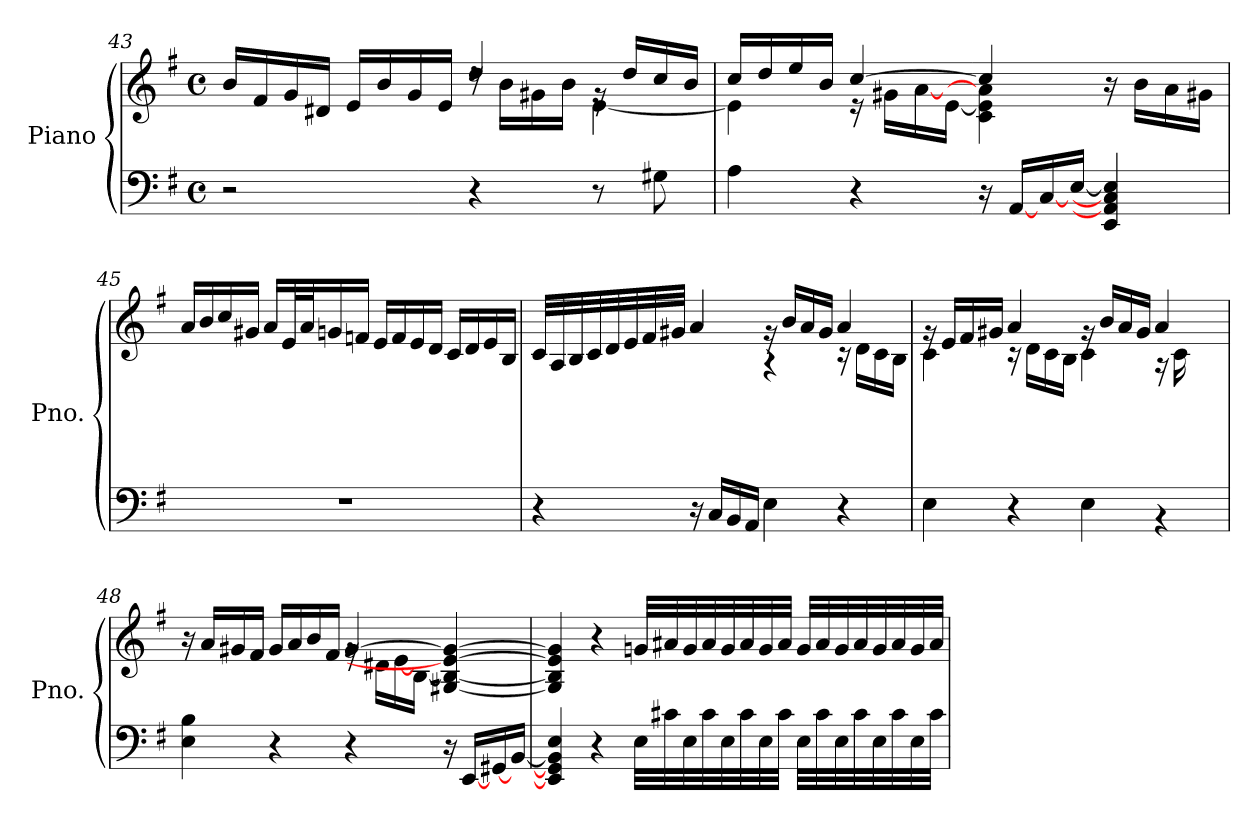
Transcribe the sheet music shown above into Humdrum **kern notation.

**kern	**kern
*part1	*part1
*staff2	*staff1
*I"Piano	*
*I'Pno.	*
*clefF4	*clefG2
*k[f#]	*k[f#]
*M4/4	*M4/4
*met(c)	*met(c)
=43	=43
*	*^
2r	16b/LL	2ryy
.	16f#/	.
.	16g/	.
.	16d#X/JJ	.
.	16e/LL	.
.	16b/	.
.	16g/	.
.	16e/JJ	.
4r	4dd/	16rdd
.	.	16b\LL
.	.	16g#X\
.	.	16b\JJ
8r	16rg	[4e\
.	16dd/LL	.
8G#X\	16cc/	.
.	16b/JJ	.
=44	=44	=44
4A\	16cc/LL	4e\]
.	16dd/	.
.	16ee/	.
.	16b/JJ	.
4r	[4cc/	16r
.	.	16g#X\LL
.	.	[16a\
.	.	[16e\JJ
16r	4cc/]	4c\ 4e\] 4a\]
[16AA/LL	.	.
[16C/	.	.
[16E/JJ	.	.
4EE/ 4AA/] 4C/] 4E/]	4rgyy	16r
.	.	16b\LL
.	.	16a\
.	.	16g#X\JJ
*	*v	*v
!!LO:LB:g=z
=45	=45
1r	16a/LL
.	16b/
.	16cc/
.	16g#X/JJ
.	16a/LL
.	32e/L
.	32a/J
.	16gn/
.	16fn/JJ
.	16e/LL
.	16f/
.	16e/
.	16d/JJ
.	16c/LL
.	16d/
.	16e/
.	16B/JJ
=46	=46
*	*^
4r	32c/LLL	2ryy
.	32A/	.
.	32B/	.
.	32c/	.
.	32d/	.
.	32e/	.
.	32f#/	.
.	32g#X/JJJ	.
16r	4a/	.
16C/LL	.	.
16BB/	.	.
16AA/JJ	.	.
4E\	16rg	4r
.	16b/LL	.
.	16a/	.
.	16g#/JJ	.
4r	4a/	16r
.	.	16d\LL
.	.	16c\
.	.	16B\JJ
=47	=47	=47
*^	*	*
2..ryy	4E\	16rg	4c\
.	.	16e/LL	.
.	.	16f#/	.
.	.	16g#X/JJ	.
.	4r	4a/	16r
.	.	.	16d\LL
.	.	.	16c\
.	.	.	16B\JJ
.	4E\	16rg	4c\
.	.	16b/LL	.
.	.	16a/	.
.	.	16g#/JJ	.
.	4r	4a/	16r
.	.	.	16c\LL
16B/	.	.	8ryy
16A/JJ	.	.	.
*v	*v	*	*
!!LO:LB:g=z	!!
=48	=48	=48
4E\ 4B\	16r	2ryy
.	16a/LL	.
.	16g#X/	.
.	16f#/JJ	.
4r	16g#/LL	.
.	16a/	.
.	16b/	.
.	16f#/JJ	.
4r	[4g#/	16rg
.	.	16d#X\LL
.	.	[16e\
.	.	[16B\JJ
16r	[4G#X/ 4B/_ 4e/_ 4g#/_	4ryy
[16EE/LL	.	.
[16GG#X/	.	.
[16BB/JJ	.	.
*	*v	*v
=49	=49
4EE/] 4GG#/] 4BB/] 4E/	4G#/] 4B/] 4e/] 4g#/]
4r	4r
32E\LLL	32gn/LLL
32c#X\	32a#X/
32E\	32g/
32c#\	32a#/
32E\	32g/
32c#\	32a#/
32E\	32g/
32c#\JJJ	32a#/JJJ
32E\LLL	32g/LLL
32c#\	32a#/
32E\	32g/
32c#\	32a#/
32E\	32g/
32c#\	32a#/
32E\	32g/
32c#\JJJ	32a#/JJJ
=	=
*-	*-
